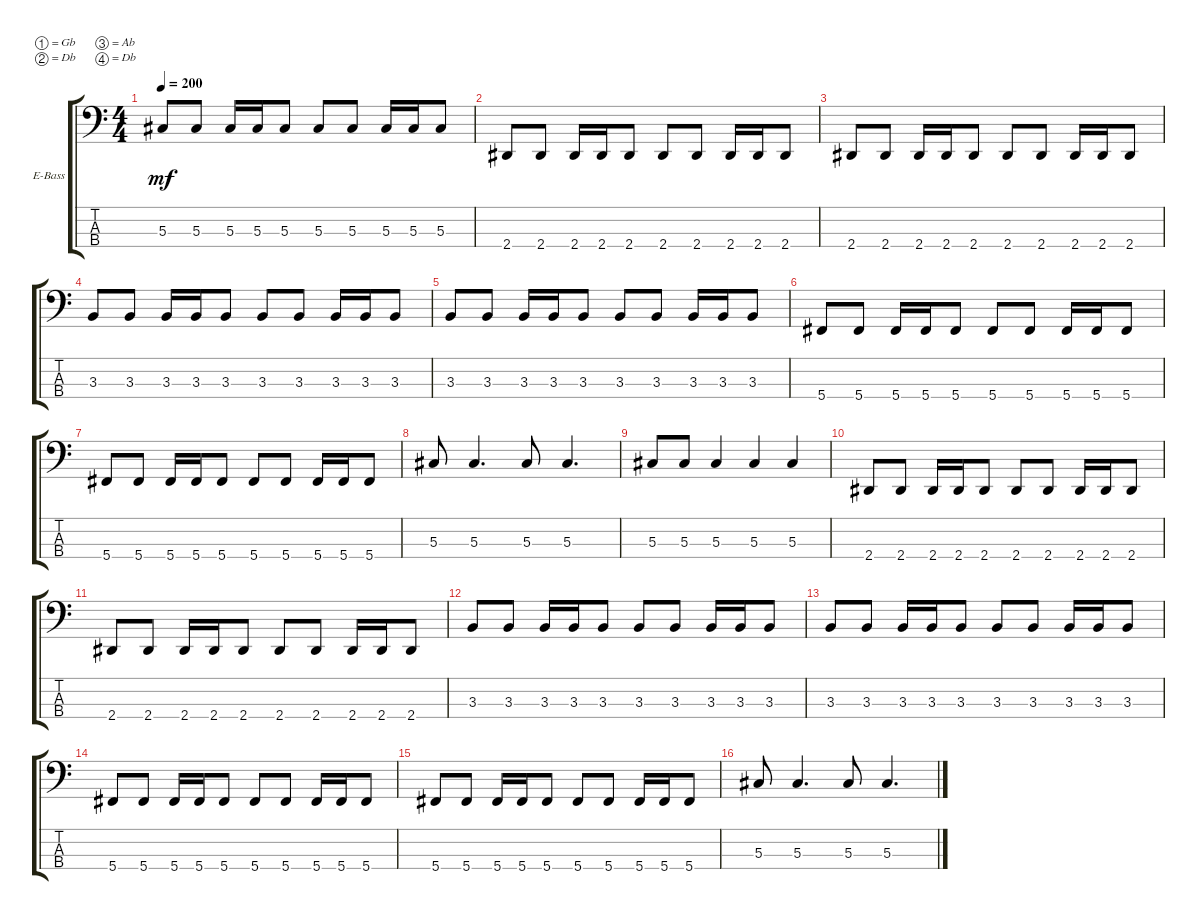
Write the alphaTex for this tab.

\defaultSystemsLayout 4
\bracketExtendMode groupsimilarinstruments
\firstSystemTrackNameOrientation horizontal
\otherSystemsTrackNameOrientation horizontal
\track ("Che Guevara" "E-Bass") {instrument electricbassfinger}
\staff {score tabs}
\tuning (Gb2 Db2 Ab1 Db1)
\ts (4 4)
\tempo 200
\clef f4
\ks c
5.3.8{dy mf} 5.3.8 5.3.16 5.3.16 5.3.8 5.3.8 5.3.8 5.3.16 5.3.16 5.3.8 |
2.4.8 2.4.8 2.4.16 2.4.16 2.4.8 2.4.8 2.4.8 2.4.16 2.4.16 2.4.8 |
2.4.8 2.4.8 2.4.16 2.4.16 2.4.8 2.4.8 2.4.8 2.4.16 2.4.16 2.4.8 |
3.3.8 3.3.8 3.3.16 3.3.16 3.3.8 3.3.8 3.3.8 3.3.16 3.3.16 3.3.8 |
3.3.8 3.3.8 3.3.16 3.3.16 3.3.8 3.3.8 3.3.8 3.3.16 3.3.16 3.3.8 |
5.4.8 5.4.8 5.4.16 5.4.16 5.4.8 5.4.8 5.4.8 5.4.16 5.4.16 5.4.8 |
5.4.8 5.4.8 5.4.16 5.4.16 5.4.8 5.4.8 5.4.8 5.4.16 5.4.16 5.4.8 |
5.3.8 5.3.4{d} 5.3.8 5.3.4{d} |
5.3.8 5.3.8 5.3.4 5.3.4 5.3.4 |
2.4.8 2.4.8 2.4.16 2.4.16 2.4.8 2.4.8 2.4.8 2.4.16 2.4.16 2.4.8 |
2.4.8 2.4.8 2.4.16 2.4.16 2.4.8 2.4.8 2.4.8 2.4.16 2.4.16 2.4.8 |
3.3.8 3.3.8 3.3.16 3.3.16 3.3.8 3.3.8 3.3.8 3.3.16 3.3.16 3.3.8 |
3.3.8 3.3.8 3.3.16 3.3.16 3.3.8 3.3.8 3.3.8 3.3.16 3.3.16 3.3.8 |
5.4.8 5.4.8 5.4.16 5.4.16 5.4.8 5.4.8 5.4.8 5.4.16 5.4.16 5.4.8 |
5.4.8 5.4.8 5.4.16 5.4.16 5.4.8 5.4.8 5.4.8 5.4.16 5.4.16 5.4.8 |
5.3.8 5.3.4{d} 5.3.8 5.3.4{d}
